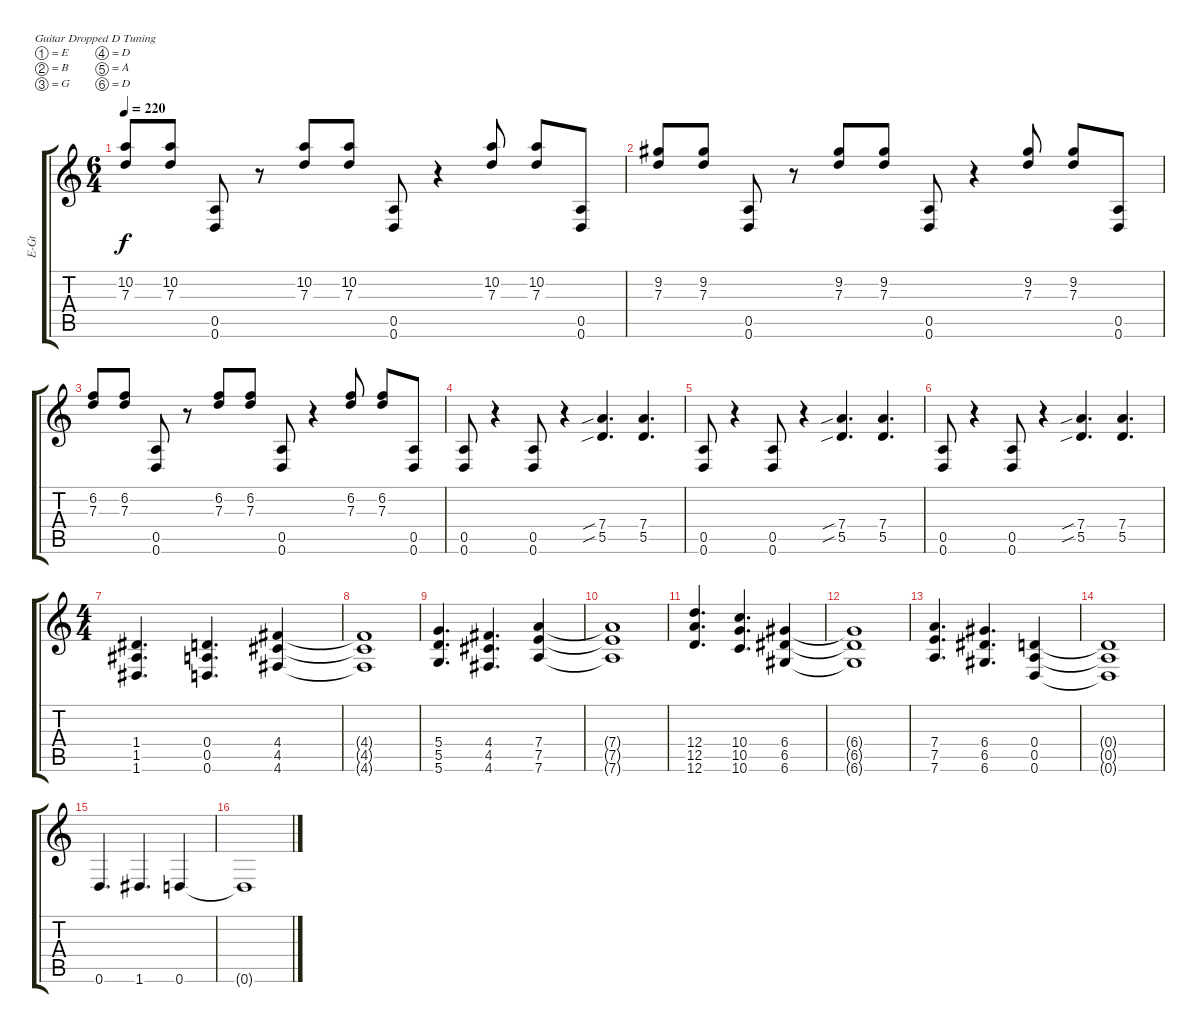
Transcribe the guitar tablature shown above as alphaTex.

\bracketExtendMode groupsimilarinstruments
\otherSystemsTrackNameOrientation horizontal
\track ("Guitar-spare" "E-Gt") {instrument distortionguitar}
\staff {score tabs}
\tuning (E4 B3 G3 D3 A2 D2)
\ts (6 4)
\tempo 220
\clef g2
\ks c
(10.2 7.3).8{dy f beam Up} (10.2 7.3).8{beam Up} (0.5 0.6).8{beam Up} r.8{beam Up} (10.2 7.3).8{beam Up} (10.2 7.3).8{beam Up} (0.5 0.6).8{beam Up} r.4{beam Up} (10.2 7.3).8{beam Up} (10.2 7.3).8{beam Up} (0.5 0.6).8{beam Up} |
(9.2{acc #} 7.3).8{beam Up} (9.2{acc #} 7.3).8{beam Up} (0.5 0.6).8{beam Up} r.8{beam Up} (9.2{acc #} 7.3).8{beam Up} (9.2{acc #} 7.3).8{beam Up} (0.5 0.6).8{beam Up} r.4{beam Up} (9.2{acc #} 7.3).8{beam Up} (9.2{acc #} 7.3).8{beam Up} (0.5 0.6).8{beam Up} |
(6.2 7.3).8{beam Up} (6.2 7.3).8{beam Up} (0.5 0.6).8{beam Up} r.8{beam Up} (6.2 7.3).8{beam Up} (6.2 7.3).8{beam Up} (0.5 0.6).8{beam Up} r.4{beam Up} (6.2 7.3).8{beam Up} (6.2 7.3).8{beam Up} (0.5 0.6).8{beam Up} |
(0.5 0.6).8{beam Up} r.4{beam Up} (0.5 0.6).8{beam Up} r.4{beam Up} (7.4{sib} 5.5{sib}).4{d beam Up} (7.4 5.5).4{d beam Up} |
(0.5 0.6).8{beam Up} r.4{beam Up} (0.5 0.6).8{beam Up} r.4{beam Up} (7.4{sib} 5.5{sib}).4{d beam Up} (7.4 5.5).4{d beam Up} |
(0.5 0.6).8{beam Up} r.4{beam Up} (0.5 0.6).8{beam Up} r.4{beam Up} (7.4{sib} 5.5{sib}).4{d beam Up} (7.4 5.5).4{d beam Up} |
\ts (4 4)
(1.4{acc #} 1.5{acc #} 1.6{acc #}).4{d beam Up} (0.4 0.5 0.6).4{d beam Up} (4.4{acc #} 4.5{acc #} 4.6{acc #}).4{beam Up} |
(4.4{t acc #} 4.5{t acc #} 4.6{t acc #}).1{beam Up} |
(5.4 5.5 5.6).4{d beam Up} (4.4{acc #} 4.5{acc #} 4.6{acc #}).4{d beam Up} (7.4 7.5 7.6).4{beam Up} |
(7.4{t} 7.5{t} 7.6{t}).1{beam Up} |
(12.4 12.5 12.6).4{d beam Up} (10.4 10.5 10.6).4{d beam Up} (6.4{acc #} 6.5{acc #} 6.6{acc #}).4{beam Up} |
(6.4{t acc #} 6.5{t acc #} 6.6{t acc #}).1{beam Up} |
(7.4 7.5 7.6).4{d beam Up} (6.4{acc #} 6.5{acc #} 6.6{acc #}).4{d beam Up} (0.4 0.5 0.6).4{beam Up} |
(0.4{t} 0.5{t} 0.6{t}).1{beam Up} |
0.6.4{d beam Up} 1.6{acc #}.4{d beam Up} 0.6.4{beam Up} |
0.6{t}.1{beam Up}
